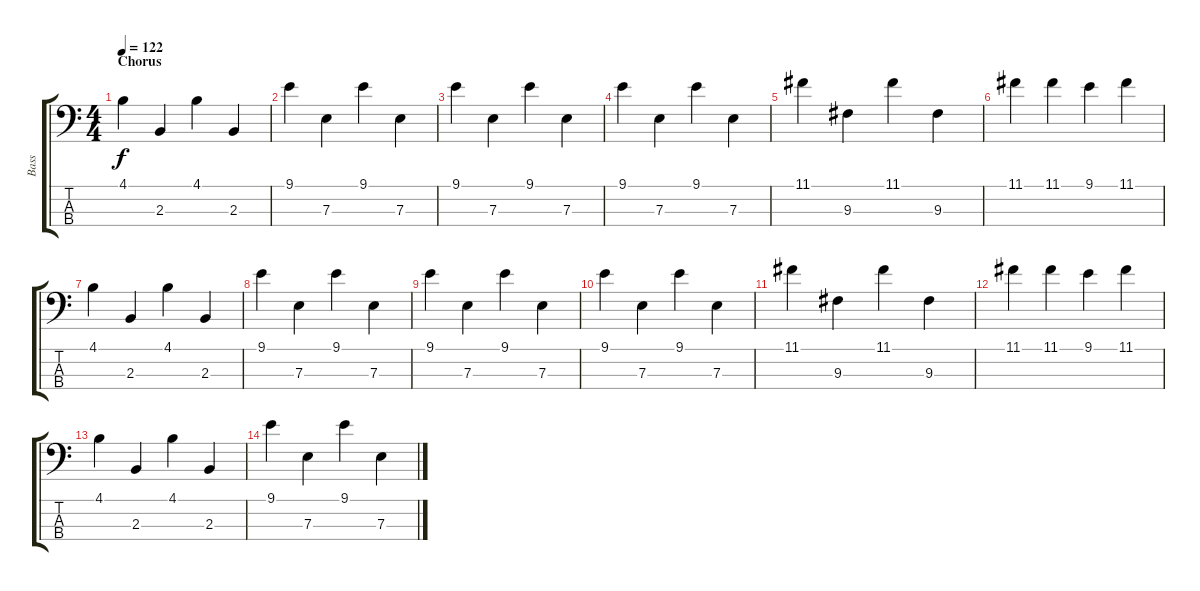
\track ("Bass" "Bass") {instrument electricbassfinger}
\staff {score tabs}
\tuning (G2 D2 A1 E1) {hide}
\ts (4 4)
\section ("" "Chorus")
\tempo 122
\clef f4
\ks c
4.1.4{dy f} 2.3.4 4.1.4 2.3.4 |
9.1.4 7.3.4 9.1.4 7.3.4 |
9.1.4 7.3.4 9.1.4 7.3.4 |
9.1.4 7.3.4 9.1.4 7.3.4 |
11.1.4 9.3.4 11.1.4 9.3.4 |
11.1.4 11.1.4 9.1.4 11.1.4 |
4.1.4 2.3.4 4.1.4 2.3.4 |
9.1.4 7.3.4 9.1.4 7.3.4 |
9.1.4 7.3.4 9.1.4 7.3.4 |
9.1.4 7.3.4 9.1.4 7.3.4 |
11.1.4 9.3.4 11.1.4 9.3.4 |
11.1.4 11.1.4 9.1.4 11.1.4 |
4.1.4 2.3.4 4.1.4 2.3.4 |
9.1.4 7.3.4 9.1.4 7.3.4
